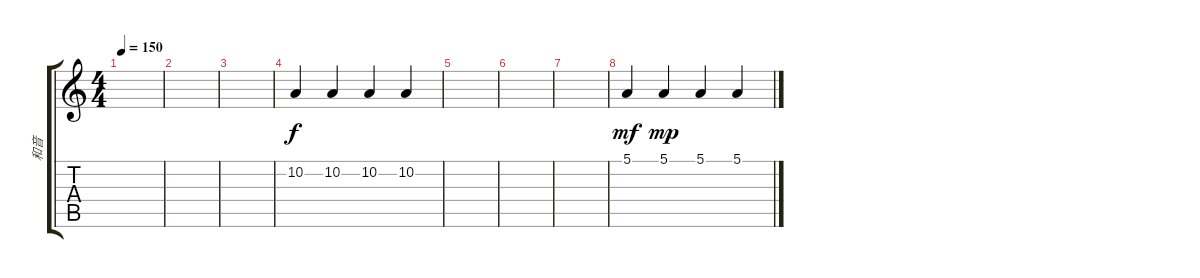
\track ("和音" "和音") {instrument churchorgan}
\staff {score tabs}
\tuning (E4 B3 G3 D3 A2 E2) {hide}
\ts (4 4)
\tempo 150
\clef g2
\ks c
|
|
|
10.2.4{dy f} 10.2.4 10.2.4 10.2.4 |
|
|
|
5.1.4{dy mf} 5.1.4{dy mp} 5.1.4 5.1.4
